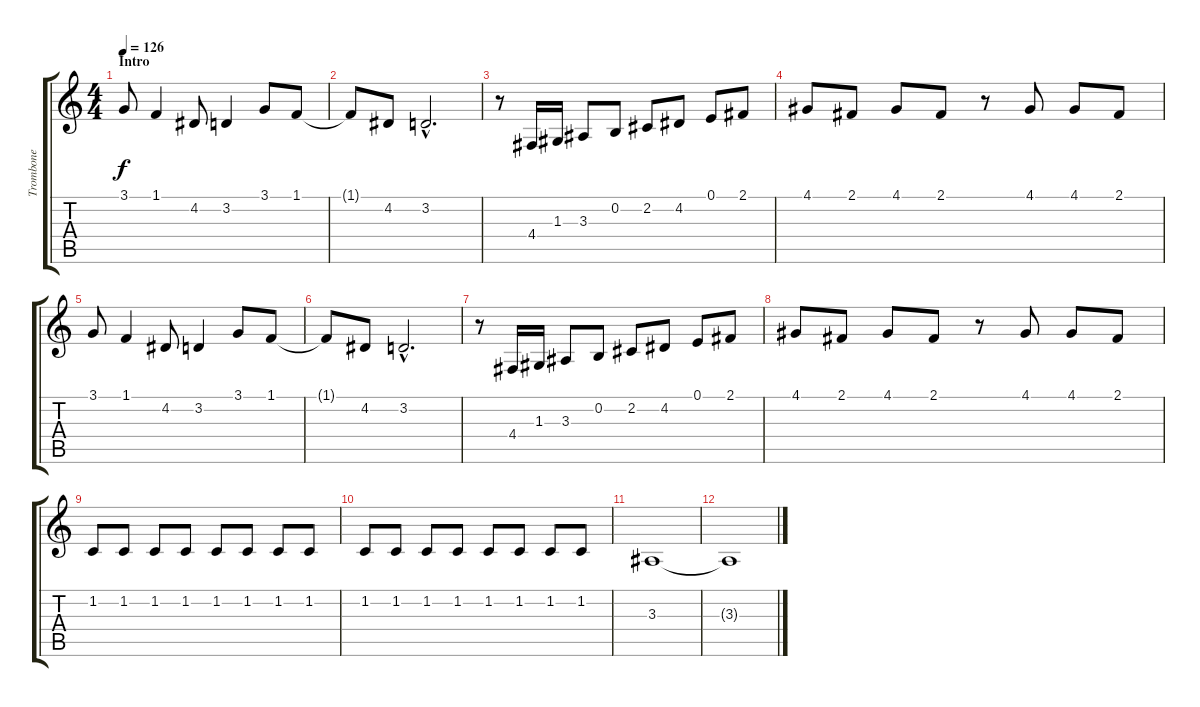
\track ("Trombone" "Trombone") {instrument trombone}
\staff {score tabs}
\tuning (E4 B3 G3 D3 A2 E2) {hide}
\ts (4 4)
\section ("" "Intro")
\tempo 126
\clef g2
\ks c
3.1.8{dy f instrument trombone} 1.1.4 4.2.8 3.2.4 3.1.8 1.1.8 |
1.1{t}.8 4.2.8 3.2{hac}.2{d} |
r.8 4.4.16 1.3.16 3.3.8 0.2.8 2.2.8 4.2.8 0.1.8 2.1.8 |
4.1.8 2.1.8 4.1.8 2.1.8 r.8 4.1.8 4.1.8 2.1.8 |
3.1.8 1.1.4 4.2.8 3.2.4 3.1.8 1.1.8 |
1.1{t}.8 4.2.8 3.2{hac}.2{d} |
r.8 4.4.16 1.3.16 3.3.8 0.2.8 2.2.8 4.2.8 0.1.8 2.1.8 |
4.1.8 2.1.8 4.1.8 2.1.8 r.8 4.1.8 4.1.8 2.1.8 |
1.2.8 1.2.8 1.2.8 1.2.8 1.2.8 1.2.8 1.2.8 1.2.8 |
1.2.8 1.2.8 1.2.8 1.2.8 1.2.8 1.2.8 1.2.8 1.2.8 |
3.3.1 |
3.3{t}.1
